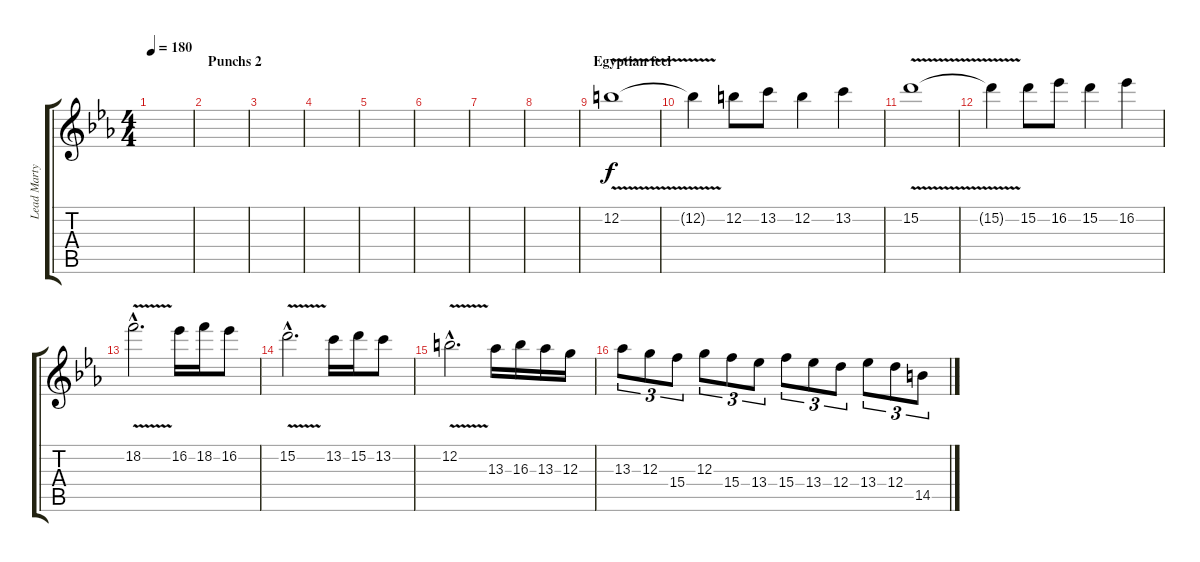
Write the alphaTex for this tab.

\track ("Lead Marty" "Lead Marty") {instrument overdrivenguitar}
\staff {score tabs}
\tuning (E4 B3 G3 D3 A2 E2) {hide}
\ts (4 4)
\tempo 180
\clef g2
\ks eb
|
\section ("" "Punchs 2")
|
|
|
|
|
|
|
\section ("" "Egyptian feel")
12.2{v}.1 |
12.2{t}.4 12.2.8 13.2.8 12.2.4 13.2.4 |
15.2{v}.1 |
15.2{t}.4 15.2.8 16.2.8 15.2.4 16.2.4 |
18.2{v hac}.2{d} 16.2.16 18.2.16 16.2.8 |
15.2{v hac}.2{d} 13.2.16 15.2.16 13.2.8 |
12.2{v hac}.2{d} 13.3.16 16.3.16 13.3.16 12.3.16 |
13.3.8{tu (3 2)} 12.3.8{tu (3 2)} 15.4.8{tu (3 2)} 12.3.8{tu (3 2)} 15.4.8{tu (3 2)} 13.4.8{tu (3 2)} 15.4.8{tu (3 2)} 13.4.8{tu (3 2)} 12.4.8{tu (3 2)} 13.4.8{tu (3 2)} 12.4.8{tu (3 2)} 14.5.8{tu (3 2)}
